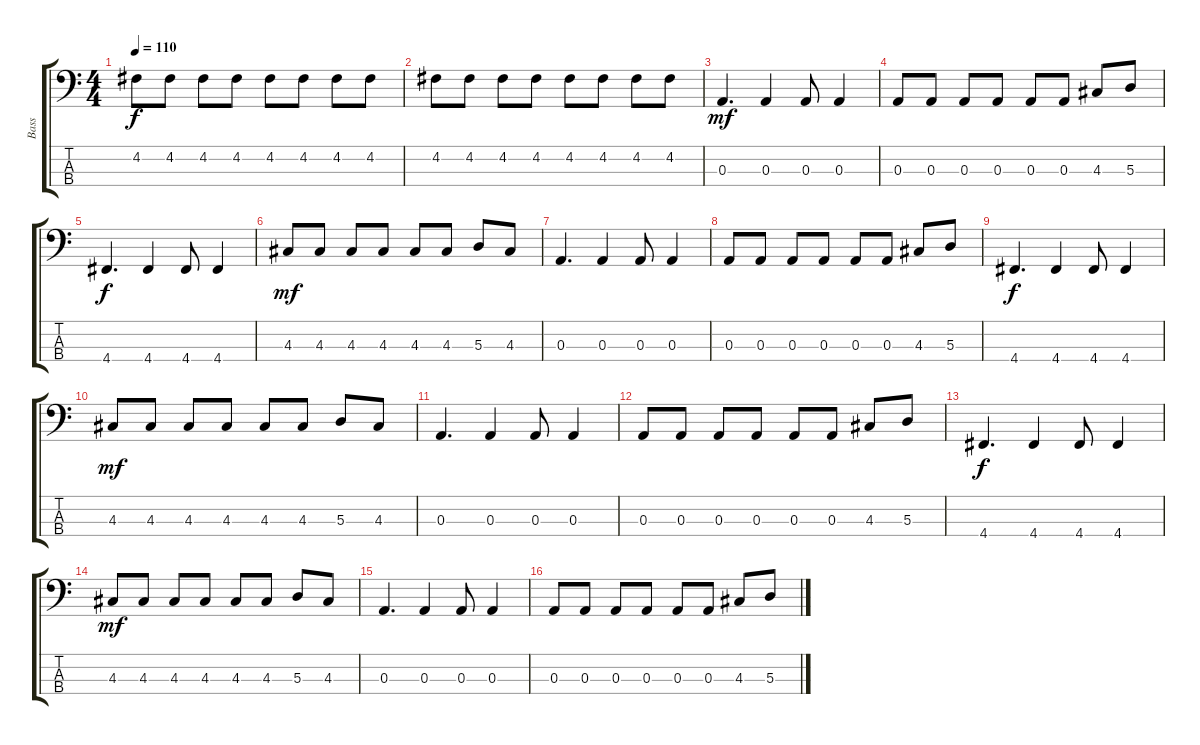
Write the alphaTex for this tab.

\track ("Bass" "Bass") {instrument electricbassfinger}
\staff {score tabs}
\tuning (G2 D2 A1 D1) {hide}
\ts (4 4)
\tempo 110
\clef f4
\ks c
4.2.8{dy f} 4.2.8 4.2.8 4.2.8 4.2.8 4.2.8 4.2.8 4.2.8 |
4.2.8 4.2.8 4.2.8 4.2.8 4.2.8 4.2.8 4.2.8 4.2.8 |
0.3.4{d dy mf} 0.3.4 0.3.8 0.3.4 |
0.3.8 0.3.8 0.3.8 0.3.8 0.3.8 0.3.8 4.3.8 5.3.8 |
4.4.4{d dy f} 4.4.4 4.4.8 4.4.4 |
4.3.8{dy mf} 4.3.8 4.3.8 4.3.8 4.3.8 4.3.8 5.3.8 4.3.8 |
0.3.4{d} 0.3.4 0.3.8 0.3.4 |
0.3.8 0.3.8 0.3.8 0.3.8 0.3.8 0.3.8 4.3.8 5.3.8 |
4.4.4{d dy f} 4.4.4 4.4.8 4.4.4 |
4.3.8{dy mf} 4.3.8 4.3.8 4.3.8 4.3.8 4.3.8 5.3.8 4.3.8 |
0.3.4{d} 0.3.4 0.3.8 0.3.4 |
0.3.8 0.3.8 0.3.8 0.3.8 0.3.8 0.3.8 4.3.8 5.3.8 |
4.4.4{d dy f} 4.4.4 4.4.8 4.4.4 |
4.3.8{dy mf} 4.3.8 4.3.8 4.3.8 4.3.8 4.3.8 5.3.8 4.3.8 |
0.3.4{d} 0.3.4 0.3.8 0.3.4 |
0.3.8 0.3.8 0.3.8 0.3.8 0.3.8 0.3.8 4.3.8 5.3.8
